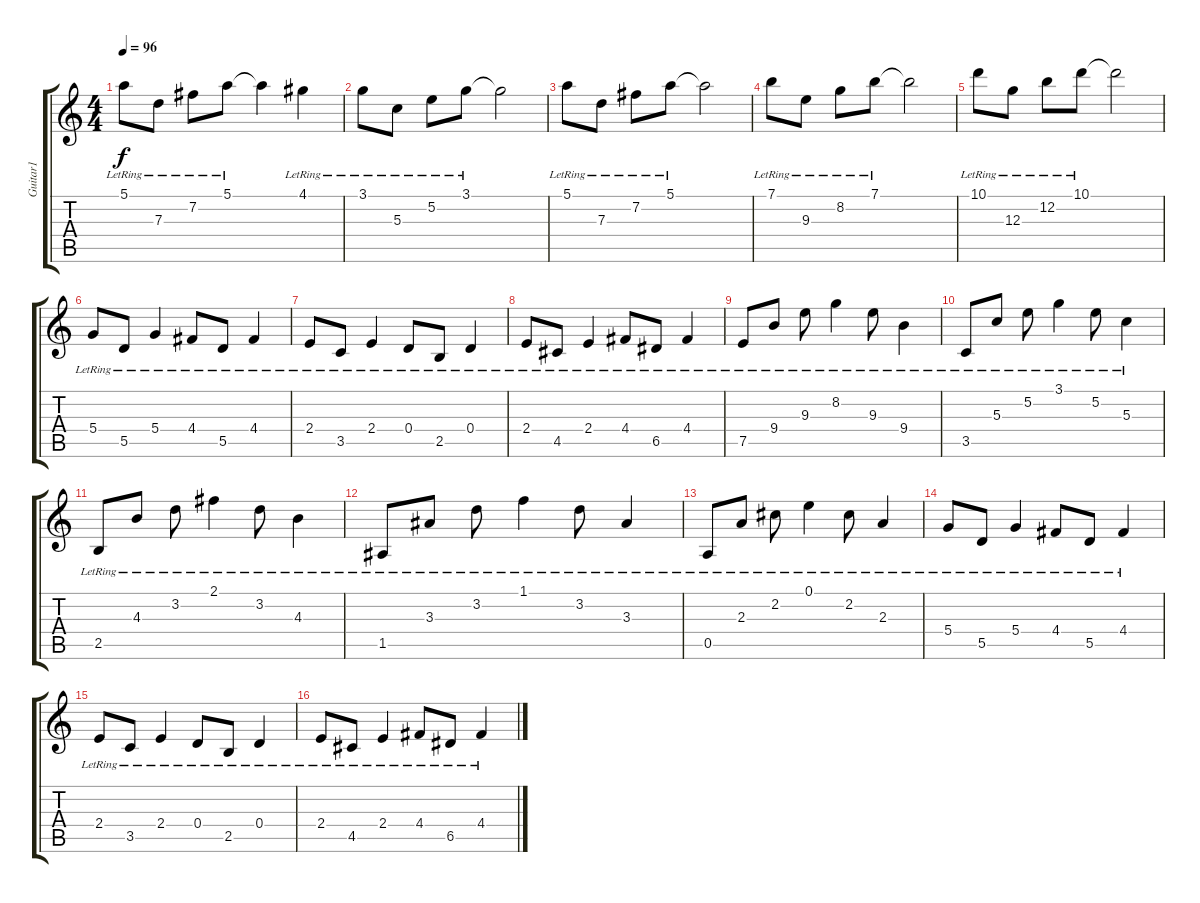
\track ("Guitar1" "Guitar1") {instrument distortionguitar}
\staff {score tabs}
\tuning (E4 B3 G3 D3 A2 E2) {hide}
\ts (4 4)
\tempo 96
\clef g2
\ks c
5.1{lr}.8{dy f} 7.3{lr}.8 7.2{lr}.8 5.1{lr}.8 5.1{t}.4 4.1{lr}.4 |
3.1{lr}.8 5.3{lr}.8 5.2{lr}.8 3.1{lr}.8 3.1{t}.2 |
5.1{lr}.8 7.3{lr}.8 7.2{lr}.8 5.1{lr}.8 5.1{t}.2 |
7.1{lr}.8 9.3{lr}.8 8.2{lr}.8 7.1{lr}.8 7.1{t}.2 |
10.1{lr}.8 12.3{lr}.8 12.2{lr}.8 10.1{lr}.8 10.1{t}.2 |
5.4{lr}.8 5.5{lr}.8 5.4{lr}.4 4.4{lr}.8 5.5{lr}.8 4.4{lr}.4 |
2.4{lr}.8 3.5{lr}.8 2.4{lr}.4 0.4{lr}.8 2.5{lr}.8 0.4{lr}.4 |
2.4{lr}.8 4.5{lr}.8 2.4{lr}.4 4.4{lr}.8 6.5{lr}.8 4.4{lr}.4 |
7.5{lr}.8 9.4{lr}.8 9.3{lr}.8 8.2{lr}.4 9.3{lr}.8 9.4{lr}.4 |
3.5{lr}.8 5.3{lr}.8 5.2{lr}.8 3.1{lr}.4 5.2{lr}.8 5.3{lr}.4 |
2.5{lr}.8 4.3{lr}.8 3.2{lr}.8 2.1{lr}.4 3.2{lr}.8 4.3{lr}.4 |
1.5{lr}.8 3.3{lr}.8 3.2{lr}.8 1.1{lr}.4 3.2{lr}.8 3.3{lr}.4 |
0.5{lr}.8 2.3{lr}.8 2.2{lr}.8 0.1{lr}.4 2.2{lr}.8 2.3{lr}.4 |
5.4{lr}.8 5.5{lr}.8 5.4{lr}.4 4.4{lr}.8 5.5{lr}.8 4.4{lr}.4 |
2.4{lr}.8 3.5{lr}.8 2.4{lr}.4 0.4{lr}.8 2.5{lr}.8 0.4{lr}.4 |
2.4{lr}.8 4.5{lr}.8 2.4{lr}.4 4.4{lr}.8 6.5{lr}.8 4.4{lr}.4
